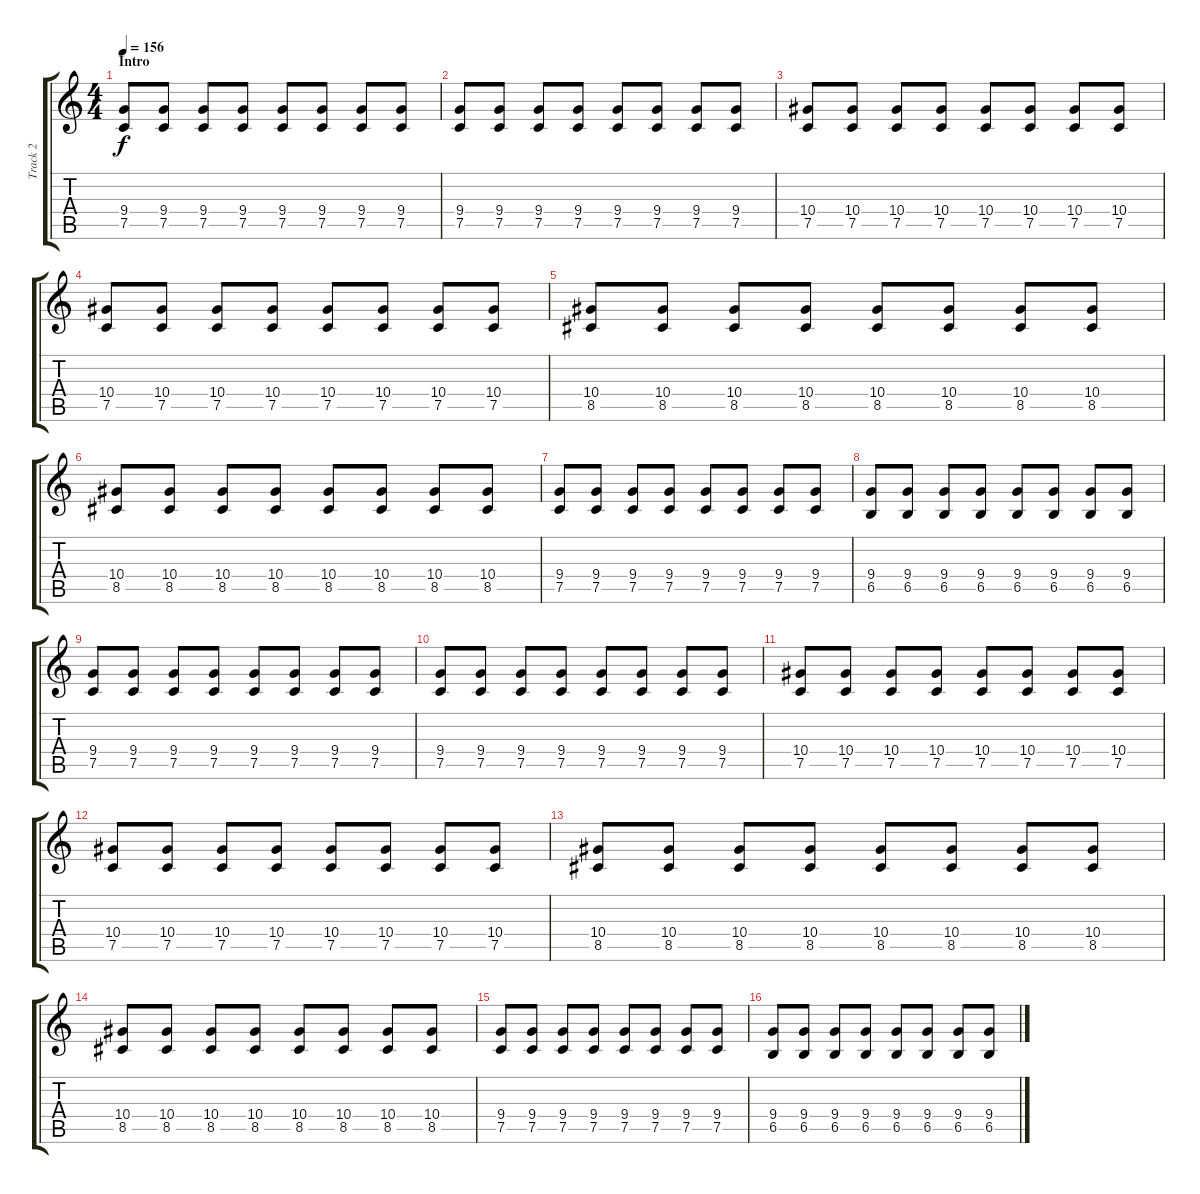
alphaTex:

\track ("Track 2" "Track 2") {instrument distortionguitar}
\staff {score tabs}
\tuning (C4 G3 Eb3 Bb2 F2 C2) {hide}
\ts (4 4)
\section ("" "Intro")
\tempo 156
\clef g2
\ks c
(9.4 7.5).8{dy f instrument distortionguitar} (9.4 7.5).8 (9.4 7.5).8 (9.4 7.5).8 (9.4 7.5).8 (9.4 7.5).8 (9.4 7.5).8 (9.4 7.5).8 |
(9.4 7.5).8 (9.4 7.5).8 (9.4 7.5).8 (9.4 7.5).8 (9.4 7.5).8 (9.4 7.5).8 (9.4 7.5).8 (9.4 7.5).8 |
(10.4 7.5).8 (10.4 7.5).8 (10.4 7.5).8 (10.4 7.5).8 (10.4 7.5).8 (10.4 7.5).8 (10.4 7.5).8 (10.4 7.5).8 |
(10.4 7.5).8 (10.4 7.5).8 (10.4 7.5).8 (10.4 7.5).8 (10.4 7.5).8 (10.4 7.5).8 (10.4 7.5).8 (10.4 7.5).8 |
(10.4 8.5).8 (10.4 8.5).8 (10.4 8.5).8 (10.4 8.5).8 (10.4 8.5).8 (10.4 8.5).8 (10.4 8.5).8 (10.4 8.5).8 |
(10.4 8.5).8 (10.4 8.5).8 (10.4 8.5).8 (10.4 8.5).8 (10.4 8.5).8 (10.4 8.5).8 (10.4 8.5).8 (10.4 8.5).8 |
(9.4 7.5).8 (9.4 7.5).8 (9.4 7.5).8 (9.4 7.5).8 (9.4 7.5).8 (9.4 7.5).8 (9.4 7.5).8 (9.4 7.5).8 |
(9.4 6.5).8 (9.4 6.5).8 (9.4 6.5).8 (9.4 6.5).8 (9.4 6.5).8 (9.4 6.5).8 (9.4 6.5).8 (9.4 6.5).8 |
(9.4 7.5).8 (9.4 7.5).8 (9.4 7.5).8 (9.4 7.5).8 (9.4 7.5).8 (9.4 7.5).8 (9.4 7.5).8 (9.4 7.5).8 |
(9.4 7.5).8 (9.4 7.5).8 (9.4 7.5).8 (9.4 7.5).8 (9.4 7.5).8 (9.4 7.5).8 (9.4 7.5).8 (9.4 7.5).8 |
(10.4 7.5).8 (10.4 7.5).8 (10.4 7.5).8 (10.4 7.5).8 (10.4 7.5).8 (10.4 7.5).8 (10.4 7.5).8 (10.4 7.5).8 |
(10.4 7.5).8 (10.4 7.5).8 (10.4 7.5).8 (10.4 7.5).8 (10.4 7.5).8 (10.4 7.5).8 (10.4 7.5).8 (10.4 7.5).8 |
(10.4 8.5).8 (10.4 8.5).8 (10.4 8.5).8 (10.4 8.5).8 (10.4 8.5).8 (10.4 8.5).8 (10.4 8.5).8 (10.4 8.5).8 |
(10.4 8.5).8 (10.4 8.5).8 (10.4 8.5).8 (10.4 8.5).8 (10.4 8.5).8 (10.4 8.5).8 (10.4 8.5).8 (10.4 8.5).8 |
(9.4 7.5).8 (9.4 7.5).8 (9.4 7.5).8 (9.4 7.5).8 (9.4 7.5).8 (9.4 7.5).8 (9.4 7.5).8 (9.4 7.5).8 |
(9.4 6.5).8 (9.4 6.5).8 (9.4 6.5).8 (9.4 6.5).8 (9.4 6.5).8 (9.4 6.5).8 (9.4 6.5).8 (9.4 6.5).8
